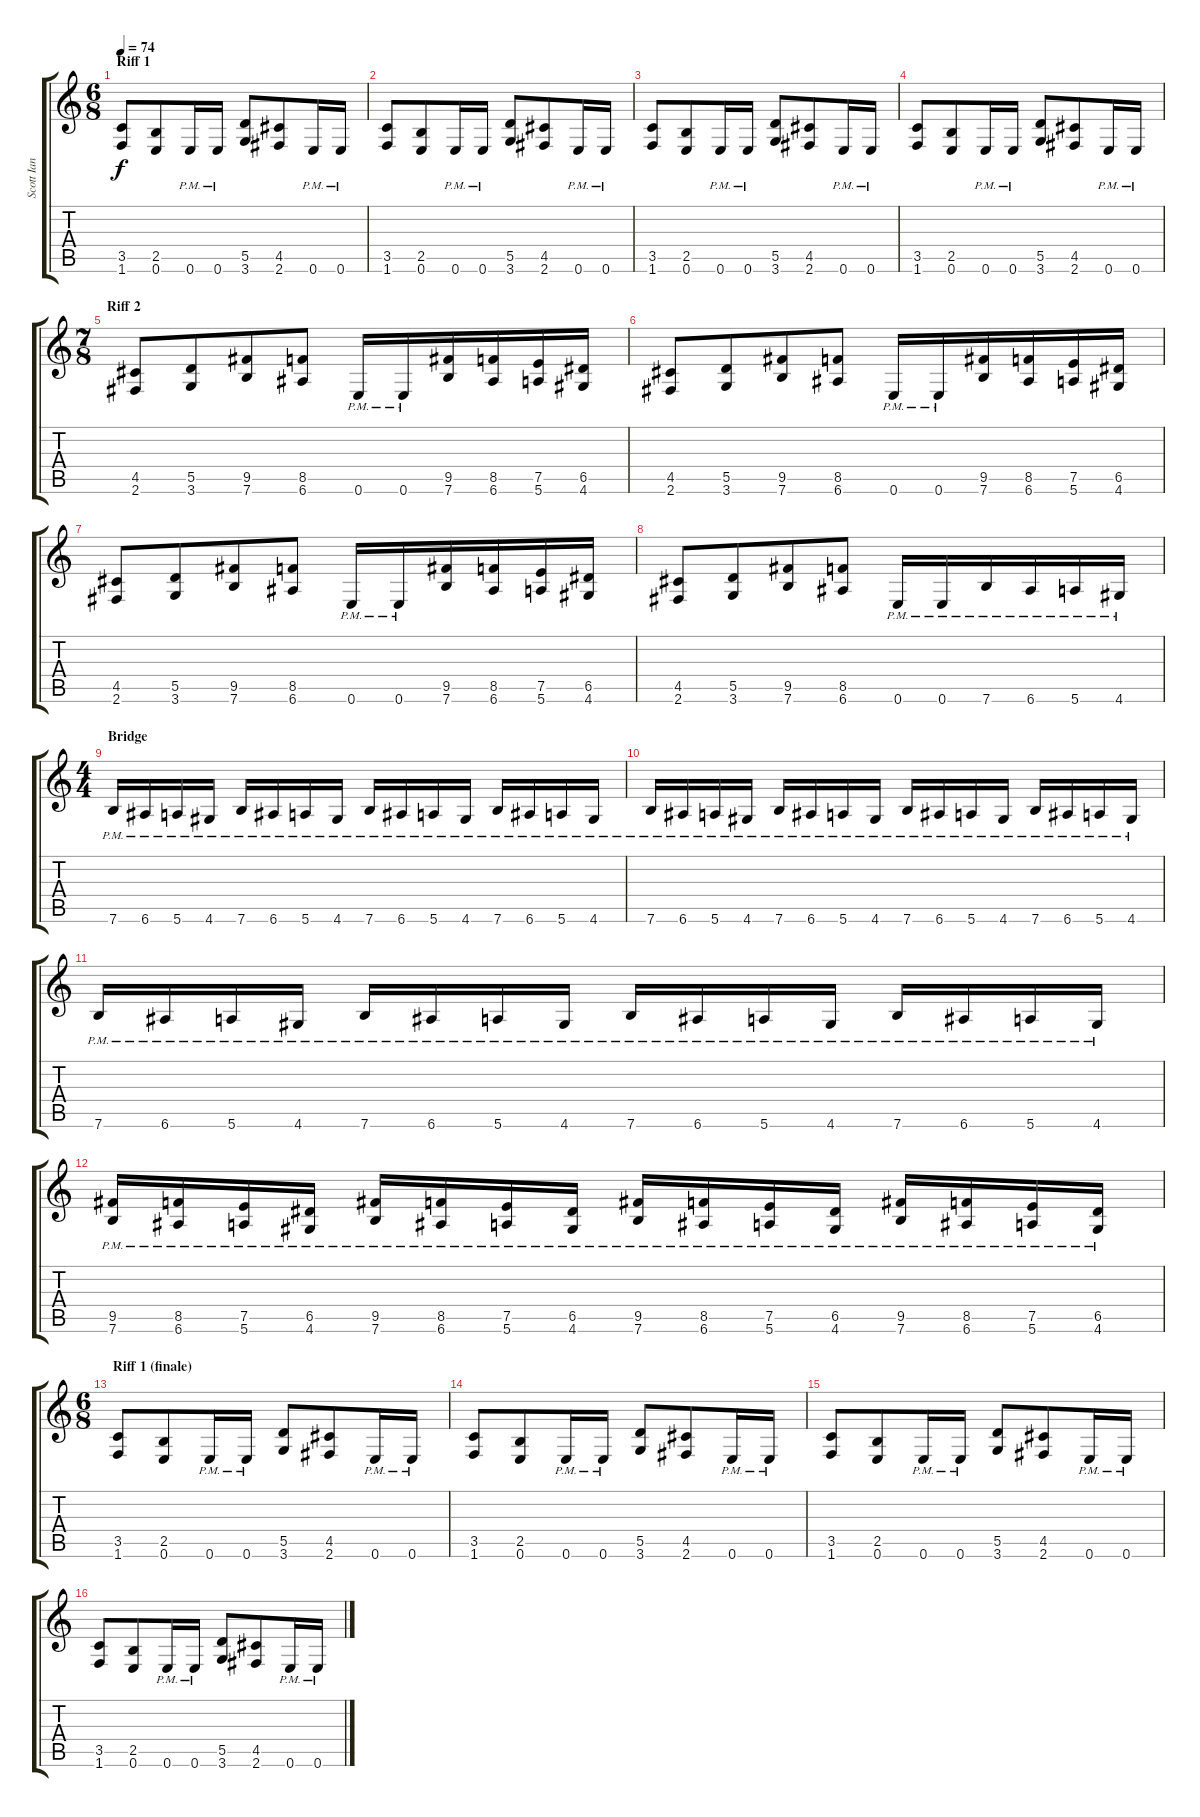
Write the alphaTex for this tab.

\track ("Scott Ian" "Scott Ian") {instrument distortionguitar}
\staff {score tabs}
\tuning (E4 B3 G3 D3 A2 E2) {hide}
\ts (6 8)
\section ("" "Riff 1")
\tempo 74
\clef g2
\ks c
(3.5 1.6).8{dy f} (2.5 0.6).8 0.6{pm}.16 0.6{pm}.16 (5.5 3.6).8 (4.5 2.6).8 0.6{pm}.16 0.6{pm}.16 |
(3.5 1.6).8 (2.5 0.6).8 0.6{pm}.16 0.6{pm}.16 (5.5 3.6).8 (4.5 2.6).8 0.6{pm}.16 0.6{pm}.16 |
(3.5 1.6).8 (2.5 0.6).8 0.6{pm}.16 0.6{pm}.16 (5.5 3.6).8 (4.5 2.6).8 0.6{pm}.16 0.6{pm}.16 |
(3.5 1.6).8 (2.5 0.6).8 0.6{pm}.16 0.6{pm}.16 (5.5 3.6).8 (4.5 2.6).8 0.6{pm}.16 0.6{pm}.16 |
\ts (7 8)
\section ("" "Riff 2")
(4.5 2.6).8 (5.5 3.6).8 (9.5 7.6).8 (8.5 6.6).8 0.6{pm}.16 0.6{pm}.16 (9.5 7.6).16 (8.5 6.6).16 (7.5 5.6).16 (6.5 4.6).16 |
(4.5 2.6).8 (5.5 3.6).8 (9.5 7.6).8 (8.5 6.6).8 0.6{pm}.16 0.6{pm}.16 (9.5 7.6).16 (8.5 6.6).16 (7.5 5.6).16 (6.5 4.6).16 |
(4.5 2.6).8 (5.5 3.6).8 (9.5 7.6).8 (8.5 6.6).8 0.6{pm}.16 0.6{pm}.16 (9.5 7.6).16 (8.5 6.6).16 (7.5 5.6).16 (6.5 4.6).16 |
(4.5 2.6).8 (5.5 3.6).8 (9.5 7.6).8 (8.5 6.6).8 0.6{pm}.16 0.6{pm}.16 7.6{pm}.16 6.6{pm}.16 5.6{pm}.16 4.6{pm}.16 |
\ts (4 4)
\section ("" "Bridge")
7.6{pm}.16 6.6{pm}.16 5.6{pm}.16 4.6{pm}.16 7.6{pm}.16 6.6{pm}.16 5.6{pm}.16 4.6{pm}.16 7.6{pm}.16 6.6{pm}.16 5.6{pm}.16 4.6{pm}.16 7.6{pm}.16 6.6{pm}.16 5.6{pm}.16 4.6{pm}.16 |
7.6{pm}.16 6.6{pm}.16 5.6{pm}.16 4.6{pm}.16 7.6{pm}.16 6.6{pm}.16 5.6{pm}.16 4.6{pm}.16 7.6{pm}.16 6.6{pm}.16 5.6{pm}.16 4.6{pm}.16 7.6{pm}.16 6.6{pm}.16 5.6{pm}.16 4.6{pm}.16 |
7.6{pm}.16 6.6{pm}.16 5.6{pm}.16 4.6{pm}.16 7.6{pm}.16 6.6{pm}.16 5.6{pm}.16 4.6{pm}.16 7.6{pm}.16 6.6{pm}.16 5.6{pm}.16 4.6{pm}.16 7.6{pm}.16 6.6{pm}.16 5.6{pm}.16 4.6{pm}.16 |
(9.5 7.6{pm}).16 (8.5 6.6{pm}).16 (7.5 5.6{pm}).16 (6.5 4.6{pm}).16 (9.5 7.6{pm}).16 (8.5 6.6{pm}).16 (7.5 5.6{pm}).16 (6.5 4.6{pm}).16 (9.5 7.6{pm}).16 (8.5 6.6{pm}).16 (7.5 5.6{pm}).16 (6.5 4.6{pm}).16 (9.5 7.6{pm}).16 (8.5 6.6{pm}).16 (7.5 5.6{pm}).16 (6.5 4.6{pm}).16 |
\ts (6 8)
\section ("" "Riff 1 (finale)")
(3.5 1.6).8 (2.5 0.6).8 0.6{pm}.16 0.6{pm}.16 (5.5 3.6).8 (4.5 2.6).8 0.6{pm}.16 0.6{pm}.16 |
(3.5 1.6).8 (2.5 0.6).8 0.6{pm}.16 0.6{pm}.16 (5.5 3.6).8 (4.5 2.6).8 0.6{pm}.16 0.6{pm}.16 |
(3.5 1.6).8 (2.5 0.6).8 0.6{pm}.16 0.6{pm}.16 (5.5 3.6).8 (4.5 2.6).8 0.6{pm}.16 0.6{pm}.16 |
(3.5 1.6).8 (2.5 0.6).8 0.6{pm}.16 0.6{pm}.16 (5.5 3.6).8 (4.5 2.6).8 0.6{pm}.16 0.6{pm}.16
